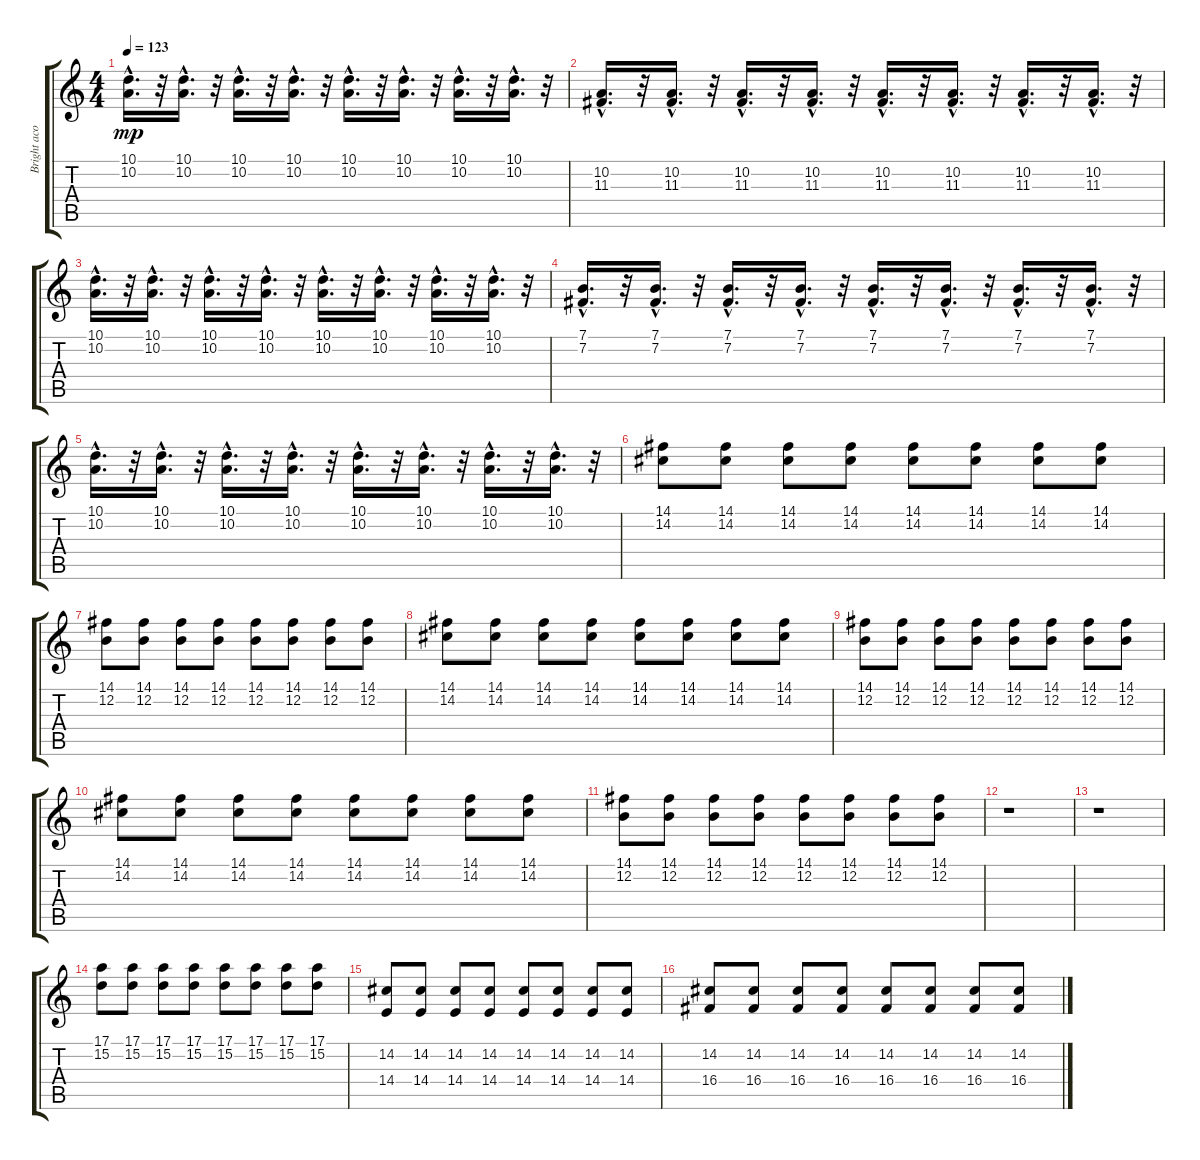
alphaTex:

\track ("Bright acoustic pian" "Bright aco") {instrument brightacousticpiano}
\staff {score tabs}
\tuning (E4 B3 G3 D3 A2 E2) {hide}
\ts (4 4)
\tempo 123
\clef g2
\ks c
(10.1{hac} 10.2{hac}).16{d dy mp} r.32 (10.1{hac} 10.2{hac}).16{d} r.32 (10.1{hac} 10.2{hac}).16{d} r.32 (10.1{hac} 10.2{hac}).16{d} r.32 (10.1{hac} 10.2{hac}).16{d} r.32 (10.1{hac} 10.2{hac}).16{d} r.32 (10.1{hac} 10.2{hac}).16{d} r.32 (10.1{hac} 10.2{hac}).16{d} r.32 |
(10.2{hac} 11.3{hac}).16{d} r.32 (10.2{hac} 11.3{hac}).16{d} r.32 (10.2{hac} 11.3{hac}).16{d} r.32 (10.2{hac} 11.3{hac}).16{d} r.32 (10.2{hac} 11.3{hac}).16{d} r.32 (10.2{hac} 11.3{hac}).16{d} r.32 (10.2{hac} 11.3{hac}).16{d} r.32 (10.2{hac} 11.3{hac}).16{d} r.32 |
(10.1{hac} 10.2{hac}).16{d} r.32 (10.1{hac} 10.2{hac}).16{d} r.32 (10.1{hac} 10.2{hac}).16{d} r.32 (10.1{hac} 10.2{hac}).16{d} r.32 (10.1{hac} 10.2{hac}).16{d} r.32 (10.1{hac} 10.2{hac}).16{d} r.32 (10.1{hac} 10.2{hac}).16{d} r.32 (10.1{hac} 10.2{hac}).16{d} r.32 |
(7.1{hac} 7.2{hac}).16{d} r.32 (7.1{hac} 7.2{hac}).16{d} r.32 (7.1{hac} 7.2{hac}).16{d} r.32 (7.1{hac} 7.2{hac}).16{d} r.32 (7.1{hac} 7.2{hac}).16{d} r.32 (7.1{hac} 7.2{hac}).16{d} r.32 (7.1{hac} 7.2{hac}).16{d} r.32 (7.1{hac} 7.2{hac}).16{d} r.32 |
(10.1{hac} 10.2{hac}).16{d} r.32 (10.1{hac} 10.2{hac}).16{d} r.32 (10.1{hac} 10.2{hac}).16{d} r.32 (10.1{hac} 10.2{hac}).16{d} r.32 (10.1{hac} 10.2{hac}).16{d} r.32 (10.1{hac} 10.2{hac}).16{d} r.32 (10.1{hac} 10.2{hac}).16{d} r.32 (10.1{hac} 10.2{hac}).16{d} r.32 |
(14.1 14.2).8 (14.1 14.2).8 (14.1 14.2).8 (14.1 14.2).8 (14.1 14.2).8 (14.1 14.2).8 (14.1 14.2).8 (14.1 14.2).8 |
(14.1 12.2).8 (14.1 12.2).8 (14.1 12.2).8 (14.1 12.2).8 (14.1 12.2).8 (14.1 12.2).8 (14.1 12.2).8 (14.1 12.2).8 |
(14.1 14.2).8 (14.1 14.2).8 (14.1 14.2).8 (14.1 14.2).8 (14.1 14.2).8 (14.1 14.2).8 (14.1 14.2).8 (14.1 14.2).8 |
(14.1 12.2).8 (14.1 12.2).8 (14.1 12.2).8 (14.1 12.2).8 (14.1 12.2).8 (14.1 12.2).8 (14.1 12.2).8 (14.1 12.2).8 |
(14.1 14.2).8 (14.1 14.2).8 (14.1 14.2).8 (14.1 14.2).8 (14.1 14.2).8 (14.1 14.2).8 (14.1 14.2).8 (14.1 14.2).8 |
(14.1 12.2).8 (14.1 12.2).8 (14.1 12.2).8 (14.1 12.2).8 (14.1 12.2).8 (14.1 12.2).8 (14.1 12.2).8 (14.1 12.2).8 |
r.1 |
r.1 |
(17.1 15.2).8 (17.1 15.2).8 (17.1 15.2).8 (17.1 15.2).8 (17.1 15.2).8 (17.1 15.2).8 (17.1 15.2).8 (17.1 15.2).8 |
(14.2 14.4).8 (14.2 14.4).8 (14.2 14.4).8 (14.2 14.4).8 (14.2 14.4).8 (14.2 14.4).8 (14.2 14.4).8 (14.2 14.4).8 |
(14.2 16.4).8 (14.2 16.4).8 (14.2 16.4).8 (14.2 16.4).8 (14.2 16.4).8 (14.2 16.4).8 (14.2 16.4).8 (14.2 16.4).8
